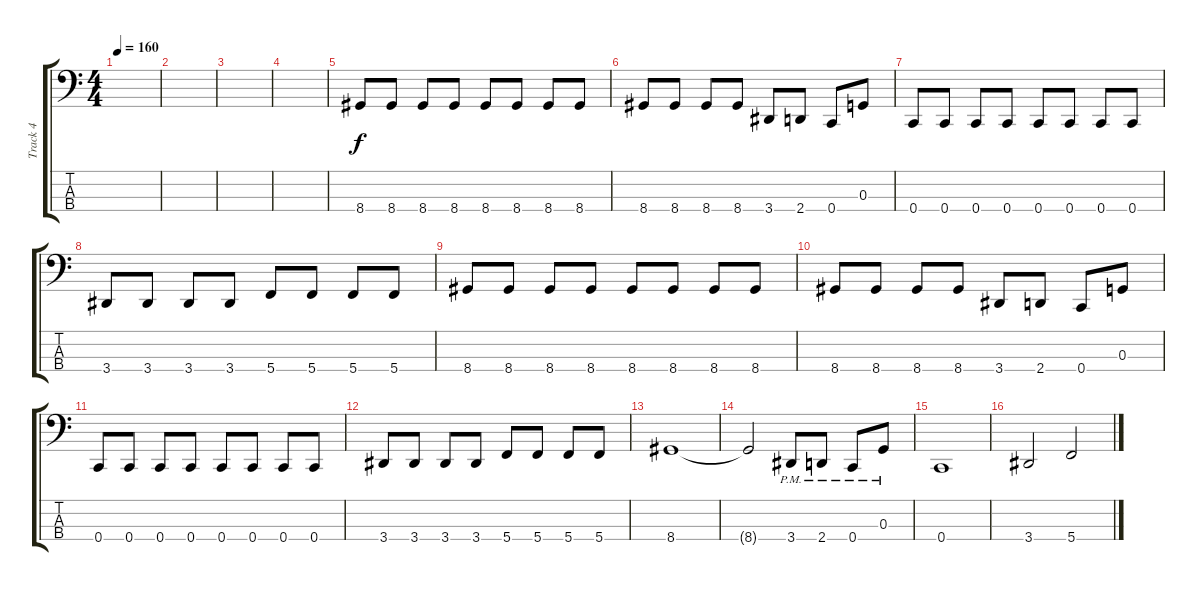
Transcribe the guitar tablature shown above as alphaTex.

\track ("Track 4" "Track 4") {instrument electricbasspick}
\staff {score tabs}
\tuning (F2 C2 G1 C1) {hide}
\ts (4 4)
\tempo 160
\clef f4
\ks c
|
|
|
|
8.4.8 8.4.8 8.4.8 8.4.8 8.4.8 8.4.8 8.4.8 8.4.8 |
8.4.8 8.4.8 8.4.8 8.4.8 3.4.8 2.4.8 0.4.8 0.3.8 |
0.4.8 0.4.8 0.4.8 0.4.8 0.4.8 0.4.8 0.4.8 0.4.8 |
3.4.8 3.4.8 3.4.8 3.4.8 5.4.8 5.4.8 5.4.8 5.4.8 |
8.4.8 8.4.8 8.4.8 8.4.8 8.4.8 8.4.8 8.4.8 8.4.8 |
8.4.8 8.4.8 8.4.8 8.4.8 3.4.8 2.4.8 0.4.8 0.3.8 |
0.4.8 0.4.8 0.4.8 0.4.8 0.4.8 0.4.8 0.4.8 0.4.8 |
3.4.8 3.4.8 3.4.8 3.4.8 5.4.8 5.4.8 5.4.8 5.4.8 |
8.4.1 |
8.4{t}.2 3.4{pm}.8 2.4{pm}.8 0.4{pm}.8 0.3{pm}.8 |
0.4.1 |
3.4.2 5.4.2
